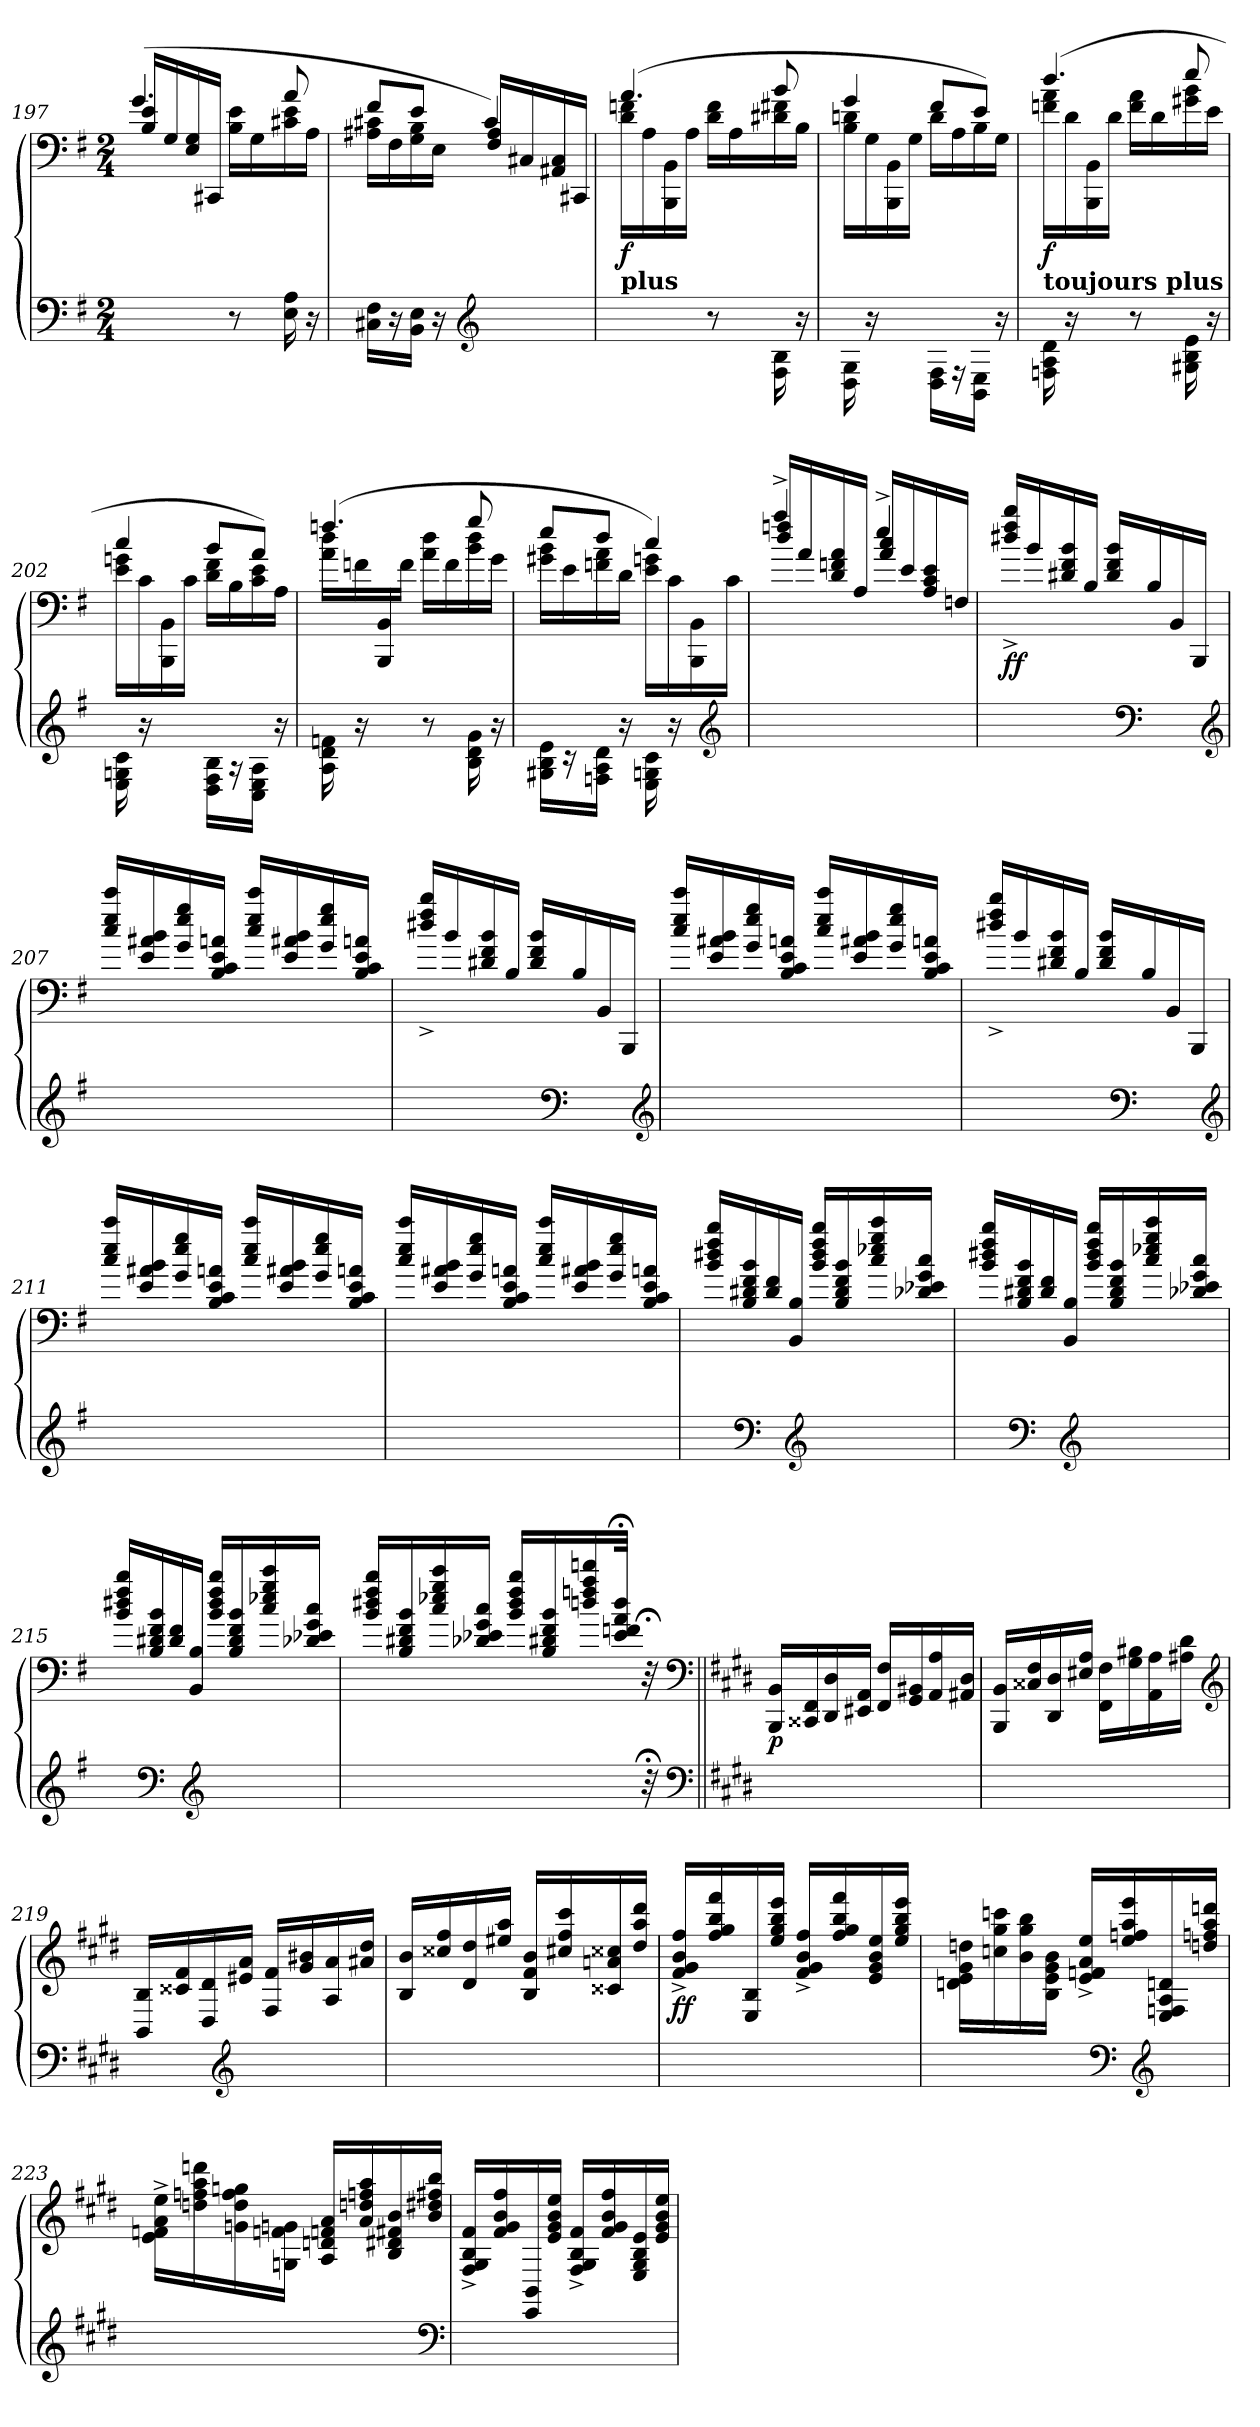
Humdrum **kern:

**kern	**kern	**dynam
*part1	*part1	*part1
*staff2	*staff1	*staff1/2
*clefF4	*clefF4	*
*k[f#]	*k[f#]	*
*e:	*e:	*
*M2/4	*M2/4	*
=197	=197	=197
*	*^	*
4ryy	(>4.g/	16B\ 16e\LL	.
.	.	16G\	.
.	.	16E/ 16G/	.
.	.	16CC#/JJ	.
8r	.	16B\ 16e\LL	.
.	.	16G\	.
16E\ 16A\	8a/	16c#\ 16e\	.
16r	.	16A\JJ	.
=198	=198	=198	=198
16C#\ 16F#\LL	8f#/L	16A#\ 16c#\LL	.
16r	.	16F#\	.
16BB\ 16E\JJ	8e/J	16G\ 16B\	.
16r	.	16E\JJ	.
*clefG2	*	*	*
4ryy	4c#/)	16F#\ 16A#\LL	.
.	.	16C#\	.
.	.	16AA#/ 16C#/	.
.	.	16CC#/JJ	.
!!LO:LB:g=z	!!
=199	=199	=199	=199
!	!LO:TX:b:B:t=plus	!	!
!	!	!	!LO:DY:b
4ryy	(>4.a/	16d\ 16fn\LL	f
.	.	16A\	.
.	.	16BBB/ 16BB/	.
.	.	16A\JJ	.
8r	.	16d\ 16f\LL	.
.	.	16A\	.
16F#\ 16B\	8b/	16d#\ 16f#\	.
16r	.	16B\JJ	.
=200	=200	=200	=200
16D\ 16G\	4g/	16B\ 16dn\LL	.
16r	.	16G\	.
8ryy	.	16BBB/ 16BB/	.
.	.	16G\JJ	.
16D\ 16F#\LL	8f#/L	16d\LL	.
16r	.	16A\	.
16BB\ 16E\JJ	8e/J)	16B\	.
16r	.	16G\JJ	.
=201	=201	=201	=201
!	!LO:TX:b:B:t=toujours plus	!	!
!	!	!	!LO:DY:b
16Fn\ 16A\ 16d\	(>4.dd/	16fn\ 16a\LL	f
16r	.	16d\	.
8ryy	.	16BBB/ 16BB/	.
.	.	16d\JJ	.
8r	.	16f\ 16a\LL	.
.	.	16d\	.
16G#\ 16B\ 16e\	8ee/	16g#\ 16b\	.
16r	.	16e\JJ	.
=202	=202	=202	=202
16E\ 16Gn\ 16c\	4cc/	16e\ 16gn\LL	.
16r	.	16c\	.
8ryy	.	16BBB/ 16BB/	.
.	.	16c\JJ	.
16D\ 16F#\ 16B\LL	8b/L	16d\ 16f#\LL	.
16r	.	16B\	.
16C\ 16E\ 16A\JJ	8a/J)	16c\ 16e\	.
16r	.	16A\JJ	.
!!LO:LB:g=z	!!
=203	=203	=203	=203
16A\ 16d\ 16fn\	(>4.ffn/	16a\ 16dd\LL	.
16r	.	16fn\	.
8ryy	.	16BBB/ 16BB/	.
.	.	16f\JJ	.
8r	.	16a\ 16dd\LL	.
.	.	16f\	.
16B\ 16d\ 16g\	8gg/	16b\ 16dd\	.
16r	.	16g\JJ	.
=204	=204	=204	=204
16G#\ 16B\ 16e\LL	8ee/L	16g#\ 16b\LL	.
16r	.	16e\	.
16Fn\ 16A\ 16d\JJ	8dd/J	16fn\ 16a\	.
16r	.	16d\JJ	.
16E\ 16Gn\ 16c\	4cc/)	16e\ 16gn\LL	.
16r	.	16c\	.
16ryy	.	16BBB/ 16BB/	.
*clefG2	*	*	*
16ryy	.	16c\JJ	.
=205	=205	=205	=205
2ryy	4aa^>/	16dd\ 16ffn\LL	.
.	.	16a\	.
.	.	16d/ 16fn/ 16a/	.
.	.	16A/JJ	.
.	4ee^>/	16a\ 16cc\LL	.
.	.	16e\	.
.	.	16A/ 16c/ 16e/	.
.	.	16Fn/JJ	.
=206	=206	=206	=206
!	!	!	!LO:DY:b
*	*v	*v	*
4ryy	16dd#^>\ 16ff#^>\ 16bb^>\LL	ff
.	16b\	.
.	16d#/ 16f#/ 16b/	.
.	16B/JJ	.
16ryy	16d#/ 16f#/ 16b/LL	.
*clefF4	*	*
8ryy	16B/	.
.	16BB/	.
16ryy	16BBB/JJ	.
*clefG2	*	*
!!LO:LB:g=z
=207	=207	=207
2ryy	16cc\ 16ee\ 16ccc\LL	.
.	16e/ 16a#/ 16b/	.
.	16g\ 16ee\ 16gg\	.
.	16B/ 16c/ 16e/ 16an/JJ	.
.	16cc\ 16ee\ 16ccc\LL	.
.	16e/ 16a#/ 16b/	.
.	16g\ 16ee\ 16gg\	.
.	16B/ 16c/ 16e/ 16an/JJ	.
=208	=208	=208
4ryy	16dd#^>\ 16ff#^>\ 16bb^>\LL	.
.	16b\	.
.	16d#/ 16f#/ 16b/	.
.	16B/JJ	.
16ryy	16d#/ 16f#/ 16b/LL	.
*clefF4	*	*
8ryy	16B/	.
.	16BB/	.
16ryy	16BBB/JJ	.
*clefG2	*	*
=209	=209	=209
2ryy	16cc\ 16ee\ 16ccc\LL	.
.	16e/ 16a#/ 16b/	.
.	16g\ 16ee\ 16gg\	.
.	16B/ 16c/ 16e/ 16an/JJ	.
.	16cc\ 16ee\ 16ccc\LL	.
.	16e/ 16a#/ 16b/	.
.	16g\ 16ee\ 16gg\	.
.	16B/ 16c/ 16e/ 16an/JJ	.
=210	=210	=210
4ryy	16dd#^>\ 16ff#^>\ 16bb^>\LL	.
.	16b\	.
.	16d#/ 16f#/ 16b/	.
.	16B/JJ	.
16ryy	16d#/ 16f#/ 16b/LL	.
*clefF4	*	*
8ryy	16B/	.
.	16BB/	.
16ryy	16BBB/JJ	.
*clefG2	*	*
!!LO:PB:g=z
=211	=211	=211
2ryy	16cc\ 16ee\ 16ccc\LL	.
.	16e/ 16a#/ 16b/	.
.	16g\ 16ee\ 16gg\	.
.	16B/ 16c/ 16e/ 16an/JJ	.
.	16cc\ 16ee\ 16ccc\LL	.
.	16e/ 16a#/ 16b/	.
.	16g\ 16ee\ 16gg\	.
.	16B/ 16c/ 16e/ 16an/JJ	.
=212	=212	=212
2ryy	16cc\ 16ee\ 16ccc\LL	.
.	16e/ 16a#/ 16b/	.
.	16g\ 16ee\ 16gg\	.
.	16B/ 16c/ 16e/ 16an/JJ	.
.	16cc\ 16ee\ 16ccc\LL	.
.	16e/ 16a#/ 16b/	.
.	16g\ 16ee\ 16gg\	.
.	16B/ 16c/ 16e/ 16an/JJ	.
=213	=213	=213
8ryy	16b/ 16dd#/ 16ff#/ 16bb/LL	.
.	16B/ 16d#/ 16f#/ 16b/	.
*clefF4	*	*
8ryy	16d#/ 16f#/	.
.	16BB/ 16B/JJ	.
*clefG2	*	*
4ryy	16b/ 16dd#/ 16ff#/ 16bb/LL	.
.	16B/ 16d#/ 16f#/ 16b/	.
.	16cc/ 16ee-/ 16gg/ 16ccc/	.
.	16d-/ 16e-/ 16g/ 16cc/JJ	.
!!LO:LB:g=z
=214	=214	=214
8ryy	16b/ 16dd#/ 16ff#/ 16bb/LL	.
.	16B/ 16d#/ 16f#/ 16b/	.
*clefF4	*	*
8ryy	16d#/ 16f#/	.
.	16BB/ 16B/JJ	.
*clefG2	*	*
4ryy	16b/ 16dd#/ 16ff#/ 16bb/LL	.
.	16B/ 16d#/ 16f#/ 16b/	.
.	16cc/ 16ee-/ 16gg/ 16ccc/	.
.	16d-/ 16e-/ 16g/ 16cc/JJ	.
=215	=215	=215
8ryy	16b/ 16dd#/ 16ff#/ 16bb/LL	.
.	16B/ 16d#/ 16f#/ 16b/	.
*clefF4	*	*
8ryy	16d#/ 16f#/	.
.	16BB/ 16B/JJ	.
*clefG2	*	*
4ryy	16b/ 16dd#/ 16ff#/ 16bb/LL	.
.	16B/ 16d#/ 16f#/ 16b/	.
.	16cc/ 16ee-/ 16gg/ 16ccc/	.
.	16d-/ 16e-/ 16g/ 16cc/JJ	.
=216	=216	=216
4ryy	16b/ 16dd#/ 16ff#/ 16bb/LL	.
.	16B/ 16d#/ 16f#/ 16b/	.
.	16cc/ 16ee-/ 16gg/ 16ccc/	.
.	16d-/ 16e-/ 16g/ 16cc/JJ	.
8ryy	16b/ 16dd#/ 16ff#/ 16bb/LL	.
.	16B/ 16d#/ 16f#/ 16b/	.
16ryy	16ddn/ 16ffn/ 16aa/ 16dddn/	.
32ryy	32e-;</ 32fn;</ 32a;</ 32dd;</JJk	.
32r;<	32r;<	.
*clefF4	*clefF4	*
=217||	=217||	=217||
*k[f#c#g#d#]	*k[f#c#g#d#]	*
*E:	*E:	*
!	!	!LO:DY:b
2ryy	16BBB/ 16BB/LL	p
.	16CC##/ 16FF#/	.
.	16DD#/ 16D#/	.
.	16EE#/ 16AA/JJ	.
.	16FF#/ 16F#/LL	.
.	16GG#/ 16BB#/	.
.	16AA\ 16A\	.
.	16AA#\ 16D#\JJ	.
=218	=218	=218
2ryy	16BBB/ 16BB/LL	.
.	16C##/ 16F#/	.
.	16DD#/ 16D#/	.
.	16E#/ 16A/JJ	.
.	16FF#\ 16F#\LL	.
.	16G#\ 16B#\	.
.	16AA\ 16A\	.
.	16A#\ 16d#\JJ	.
*	*clefG2	*
=219	=219	=219
8ryy	16BB/ 16B/LL	.
.	16c##/ 16f#/	.
16ryy	16D#/ 16d#/	.
*clefG2	*	*
4ryy	16e#/ 16a/JJ	.
.	16F#/ 16f#/LL	.
.	16g#/ 16b#/	.
.	16A/ 16a/	.
16ryy	16a#/ 16dd#/JJ	.
=220	=220	=220
2ryy	16B/ 16b/LL	.
.	16cc##/ 16ff#/	.
.	16d#/ 16dd#/	.
.	16ee#/ 16aa/JJ	.
.	16B\ 16f#\ 16b\LL	.
.	16cc#\ 16ff#\ 16ccc#\	.
.	16c##/ 16an/ 16cc##/	.
.	16dd#/ 16aa/ 16ddd#/JJ	.
!!LO:LB:g=z
=221	=221	=221
!	!	!LO:DY:b
2ryy	16f#^<\ 16g#^<\ 16b^<\ 16ff#^<\LL	ff
.	16ff#\ 16gg#\ 16bb\ 16fff#\	.
.	16E/ 16B/	.
.	16ee/ 16gg#/ 16bb/ 16eee/JJ	.
.	16f#^<\ 16g#^<\ 16b^<\ 16ff#^<\LL	.
.	16ff#\ 16gg#\ 16bb\ 16fff#\	.
.	16e/ 16g#/ 16b/ 16ee/	.
.	16ee/ 16gg#/ 16bb/ 16eee/JJ	.
=222	=222	=222
4ryy	16dn\ 16e\ 16g#\ 16ddn\LL	.
.	16ccn\ 16gg#\ 16cccn\	.
.	16b\ 16gg#\ 16bb\	.
.	16B/ 16e/ 16g#/ 16b/JJ	.
16ryy	16e^</ 16fn^</ 16a^</ 16ee^</LL	.
*clefF4	*	*
16ryy	16ee/ 16ffn/ 16aa/ 16eee/	.
*clefG2	*	*
8ryy	16E/ 16Fn/ 16A/ 16dn/	.
.	16ddn/ 16ffn/ 16aa/ 16dddn/JJ	.
=223	=223	=223
2ryy	16e^<\ 16fn^<\ 16a^<\ 16ee^<\LL	.
.	16ddn\ 16ffn\ 16aa\ 16dddn\	.
.	16gn\ 16dd\ 16ff\ 16ggn\	.
.	16Gn/ 16fn/ 16gn/JJ	.
.	16A/ 16dn/ 16fn/ 16a/LL	.
.	16a/ 16ddn/ 16ffn/ 16aa/	.
.	16B/ 16d#/ 16f#/ 16b/	.
.	16b/ 16dd#/ 16ff#/ 16bb/JJ	.
*clefF4	*	*
!!LO:LB:g=z
=224	=224	=224
2ryy	16F#^<\ 16G#^<\ 16B^<\ 16f#^<\LL	.
.	16f#\ 16g#\ 16b\ 16ff#\	.
.	16EE/ 16BB/	.
.	16e/ 16g#/ 16b/ 16ee/JJ	.
.	16F#^<\ 16G#^<\ 16B^<\ 16f#^<\LL	.
.	16f#\ 16g#\ 16b\ 16ff#\	.
.	16E/ 16G#/ 16B/ 16e/	.
.	16e/ 16g#/ 16b/ 16ee/JJ	.
=	=	=
*-	*-	*-
